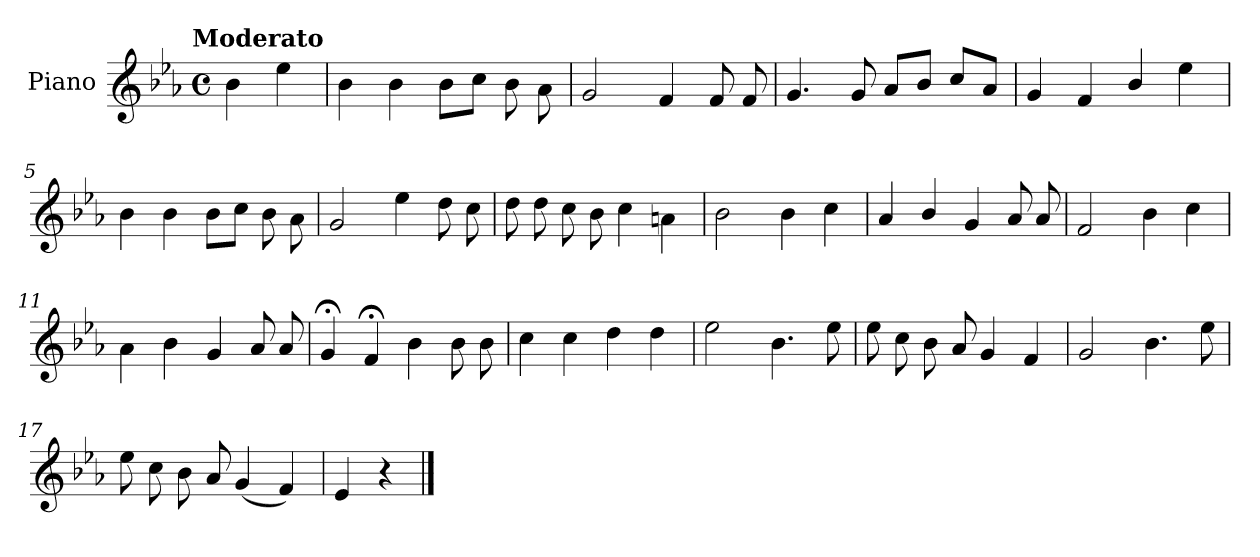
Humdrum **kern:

**kern
*part1
*staff1
*I"Piano
*I'Pno.
*clefG2
*k[b-e-a-]
!!LO:TX:omd:t=Moderato
*M4/4
*met(c)
*MM114
=
4b-\
4ee-\
=1
4b-\
4b-\
8b-\L
8cc\J
8b-\
8a-\
=2
2g/
4f/
8f/
8f/
=3
4.g/
8g/
8a-/L
8b-/J
8cc/L
8a-/J
!!LO:LB:g=z
=4
4g/
4f/
4b-/
4ee-\
=5
4b-\
4b-\
8b-\L
8cc\J
8b-\
8a-\
=6
2g/
4ee-\
8dd\
8cc\
=7
8dd\
8dd\
8cc\
8b-\
4cc\
4an\
=8
2b-\
4b-\
4cc\
!!LO:LB:g=z
=9
4a-/
4b-/
4g/
8a-/
8a-/
=10
2f/
4b-\
4cc\
=11
4a-\
4b-\
4g/
8a-/
8a-/
=12
4g;</
4f;</
4b-\
8b-\
8b-\
=13
4cc\
4cc\
4dd\
4dd\
!!LO:LB:g=z
=14
2ee-\
4.b-\
8ee-\
=15
8ee-\
8cc\
8b-\
8a-/
4g/
4f/
=16
2g/
4.b-\
8ee-\
=17
8ee-\
8cc\
8b-\
8a-/
(<4g/
4f/)
=18
4e-/
4r
==
*-
